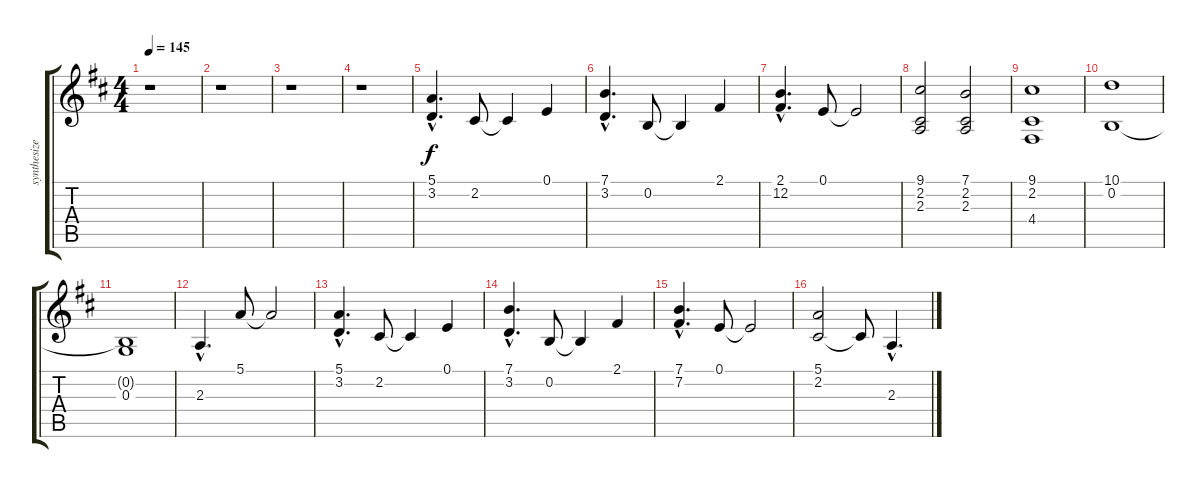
\track ("synthesizer" "synthesize") {instrument pad4choir}
\staff {score tabs}
\tuning (E4 B3 G3 D3 A2 E2) {hide}
\ts (4 4)
\tempo 145
\clef g2
\ks d
r.1{dy f instrument pad4choir} |
r.1 |
r.1 |
r.1 |
(5.1{hac} 3.2{hac}).4{d} 2.2.8 2.2{t}.4 0.1.4 |
(7.1{hac} 3.2{hac}).4{d} 0.2.8 0.2{t}.4 2.1.4 |
(2.1{hac} 12.2{hac}).4{d} 0.1.8 0.1{t}.2 |
(9.1 2.2 2.3).2 (7.1 2.2 2.3).2 |
(9.1 2.2 4.4).1 |
(10.1 0.2).1 |
(0.2{t} 0.3).1 |
2.3{hac}.4{d} 5.1.8 5.1{t}.2 |
(5.1{hac} 3.2{hac}).4{d} 2.2.8 2.2{t}.4 0.1.4 |
(7.1{hac} 3.2{hac}).4{d} 0.2.8 0.2{t}.4 2.1.4 |
(7.1{hac} 7.2{hac}).4{d} 0.1.8 0.1{t}.2 |
(5.1 2.2).2 2.2{t}.8 2.3{hac}.4{d}
